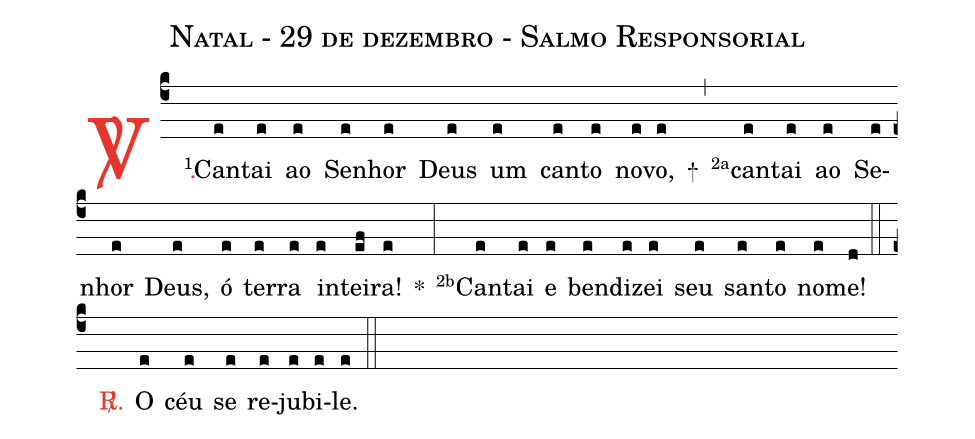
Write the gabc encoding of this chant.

name: Natal - 29 de dezembro - Salmo Responsorial;
%%
(c4)

<c><sp>V/</sp>.</c>() <v>\VSup{1}</v>Can(e)tai(e) ao(e) Se(e)nhor(e) Deus(e) um(e) can(e)to(e) no(e)vo,(e) +(,)
<v>\VSup{2a}</v>can(e)tai(e) ao(e) Se(e)nhor(e) Deus,(e) ó(e) ter(e)ra(e) in(e)tei(ef)ra!(e) *(:)
<v>\VSup{2b}</v>Can(e)tai(e) e(e) ben(e)di(e)zei(e) seu(e) san(e)to(e) no(e)me!(d)

(::)

<c><sp>R/</sp>.</c>() O(e) céu(e) se(e) re(e)ju(e)bi(e)le.(e)

(::)
